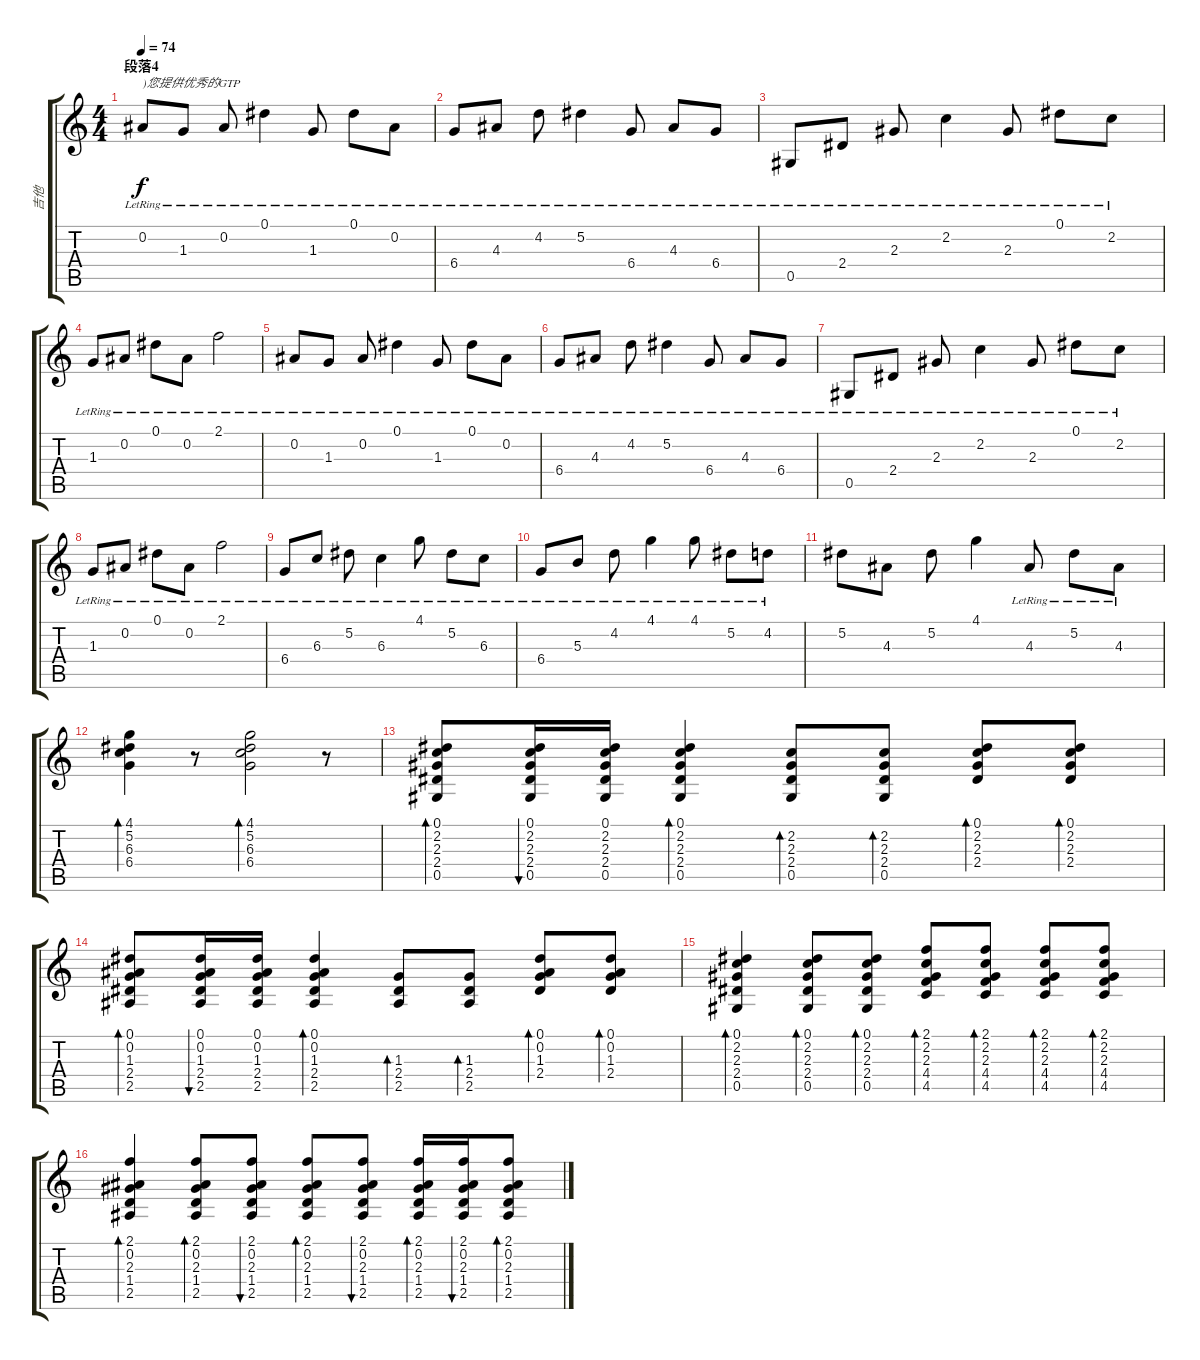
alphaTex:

\track ("吉他" "吉他") {instrument acousticguitarnylon}
\staff {score tabs}
\tuning (Eb4 Bb3 Gb3 Db3 Ab2 Eb2) {hide}
\ts (4 4)
\section ("" "段落4")
\tempo 74
\clef g2
\ks c
0.2{lr}.8{txt ")您提供优秀的GTP" dy f} 1.3{lr}.8 0.2{lr}.8 0.1{lr}.4 1.3{lr}.8 0.1{lr}.8 0.2{lr}.8 |
6.4{lr}.8 4.3{lr}.8 4.2{lr}.8 5.2{lr}.4 6.4{lr}.8 4.3{lr}.8 6.4{lr}.8 |
0.5{lr}.8 2.4{lr}.8 2.3{lr}.8 2.2{lr}.4 2.3{lr}.8 0.1{lr}.8 2.2{lr}.8 |
1.3{lr}.8 0.2{lr}.8 0.1{lr}.8 0.2{lr}.8 2.1{lr}.2 |
0.2{lr}.8 1.3{lr}.8 0.2{lr}.8 0.1{lr}.4 1.3{lr}.8 0.1{lr}.8 0.2{lr}.8 |
6.4{lr}.8 4.3{lr}.8 4.2{lr}.8 5.2{lr}.4 6.4{lr}.8 4.3{lr}.8 6.4{lr}.8 |
0.5{lr}.8 2.4{lr}.8 2.3{lr}.8 2.2{lr}.4 2.3{lr}.8 0.1{lr}.8 2.2{lr}.8 |
1.3{lr}.8 0.2{lr}.8 0.1{lr}.8 0.2{lr}.8 2.1{lr}.2 |
6.4{lr}.8 6.3{lr}.8 5.2{lr}.8 6.3{lr}.4 4.1{lr}.8 5.2{lr}.8 6.3{lr}.8 |
6.4{lr}.8 5.3{lr}.8 4.2{lr}.8 4.1{lr}.4 4.1{lr}.8 5.2{lr}.8 4.2{lr}.8 |
5.2.8 4.3.8 5.2.8 4.1.4 4.3{lr}.8 5.2{lr}.8 4.3{lr}.8 |
(4.1 5.2 6.3 6.4).4{bd 30 volume 6 instrument acousticguitarsteel} r.8 (4.1 5.2 6.3 6.4).2{bd 30} r.8 |
(0.1 2.2 2.3 2.4 0.5).8{bd 30} (0.1 2.2 2.3 2.4 0.5).16{bu 30} (0.1 2.2 2.3 2.4 0.5).16 (0.1 2.2 2.3 2.4 0.5).4{bd 30} (2.2 2.3 2.4 0.5).8{bd 30} (2.2 2.3 2.4 0.5).8{bd 30} (0.1 2.2 2.3 2.4).8{bd 30} (0.1 2.2 2.3 2.4).8{bd 30} |
(0.1 0.2 1.3 2.4 2.5).8{bd 30} (0.1 0.2 1.3 2.4 2.5).16{bu 30} (0.1 0.2 1.3 2.4 2.5).16 (0.1 0.2 1.3 2.4 2.5).4{bd 30} (1.3 2.4 2.5).8{bd 30} (1.3 2.4 2.5).8{bd 30} (0.1 0.2 1.3 2.4).8{bd 30} (0.1 0.2 1.3 2.4).8{bd 30} |
(0.1 2.2 2.3 2.4 0.5).4{bd 30} (0.1 2.2 2.3 2.4 0.5).8{bd 30} (0.1 2.2 2.3 2.4 0.5).8{bd 30} (2.1 2.2 2.3 4.4 4.5).8{bd 30} (2.1 2.2 2.3 4.4 4.5).8{bd 30} (2.1 2.2 2.3 4.4 4.5).8{bd 30} (2.1 2.2 2.3 4.4 4.5).8{bd 30} |
(2.1 0.2 2.3 1.4 2.5).4{bd 30} (2.1 0.2 2.3 1.4 2.5).8{bd 30} (2.1 0.2 2.3 1.4 2.5).8{bu 30} (2.1 0.2 2.3 1.4 2.5).8{bd 30} (2.1 0.2 2.3 1.4 2.5).8{bu 30} (2.1 0.2 2.3 1.4 2.5).16{bd 30} (2.1 0.2 2.3 1.4 2.5).16{bu 30} (2.1 0.2 2.3 1.4 2.5).8{bd 30}
